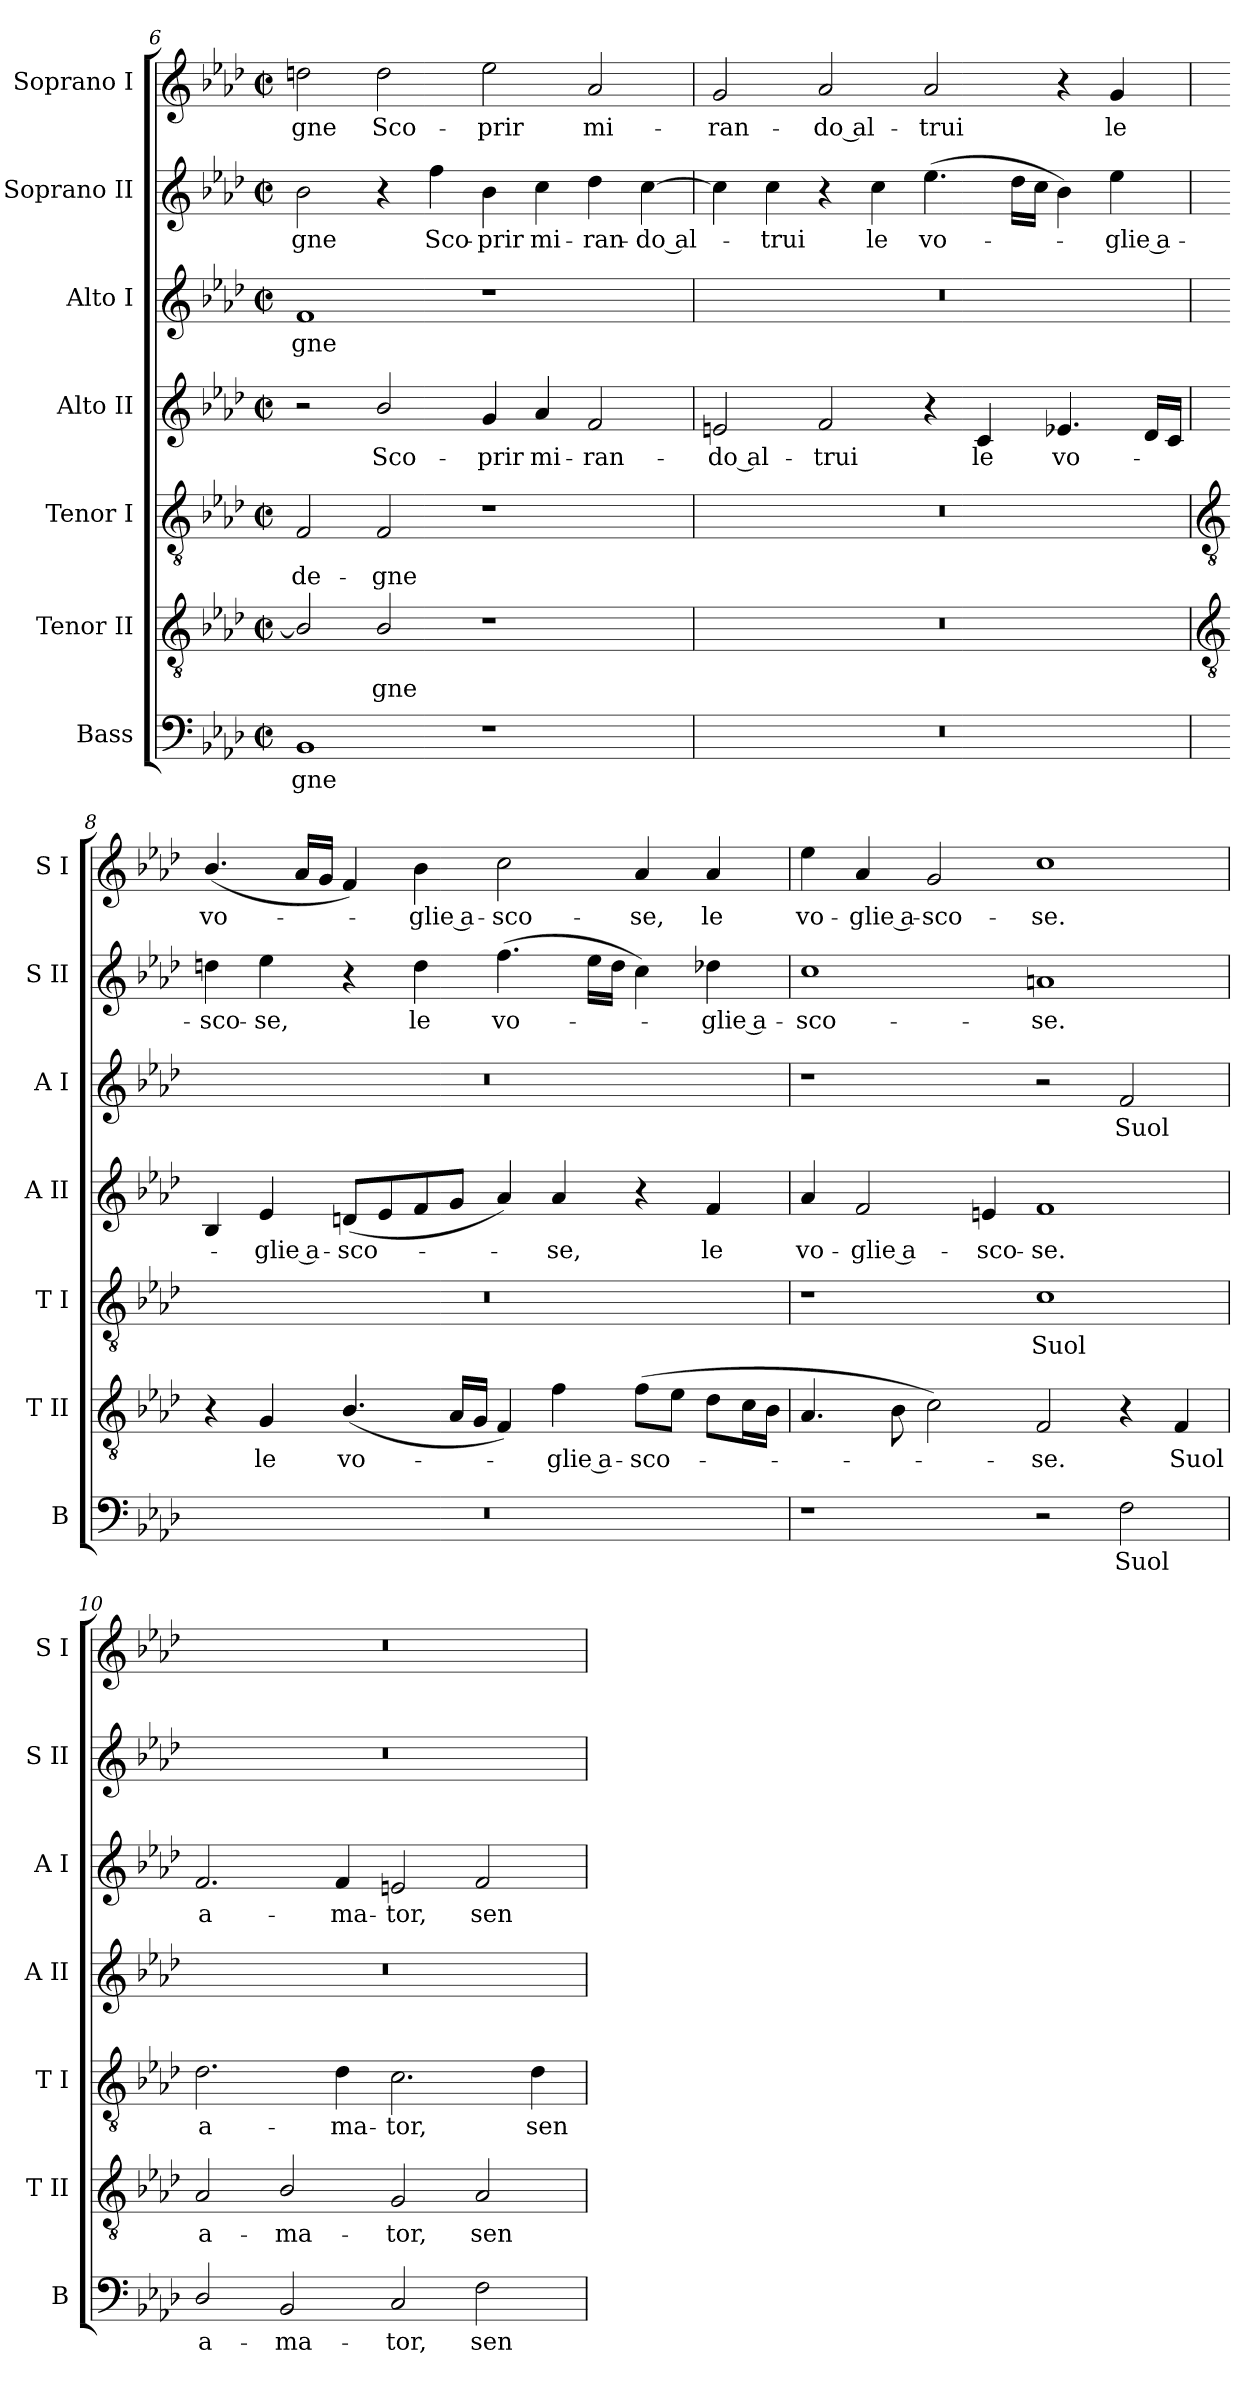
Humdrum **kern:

**kern	**text	**kern	**text	**kern	**text	**kern	**text	**kern	**text	**kern	**text	**kern	**text
*part7	*part7	*part6	*part6	*part5	*part5	*part4	*part4	*part3	*part3	*part2	*part2	*part1	*part1
*staff7	*staff7	*staff6	*staff6	*staff5	*staff5	*staff4	*staff4	*staff3	*staff3	*staff2	*staff2	*staff1	*staff1
*I"Bass	*	*I"Tenor II	*	*I"Tenor I	*	*I"Alto II	*	*I"Alto I	*	*I"Soprano II	*	*I"Soprano I	*
*I'B	*	*I'T II	*	*I'T I	*	*I'A II	*	*I'A I	*	*I'S II	*	*I'S I	*
*clefF4	*	*clefGv2	*	*clefGv2	*	*clefG2	*	*clefG2	*	*clefG2	*	*clefG2	*
*k[b-e-a-d-]	*	*k[b-e-a-d-]	*	*k[b-e-a-d-]	*	*k[b-e-a-d-]	*	*k[b-e-a-d-]	*	*k[b-e-a-d-]	*	*k[b-e-a-d-]	*
*A-:	*	*A-:	*	*A-:	*	*A-:	*	*A-:	*	*A-:	*	*A-:	*
*M4/2	*	*M4/2	*	*M4/2	*	*M4/2	*	*M4/2	*	*M4/2	*	*M4/2	*
*met(c|)	*	*met(c|)	*	*met(c|)	*	*met(c|)	*	*met(c|)	*	*met(c|)	*	*met(c|)	*
=6	=6	=6	=6	=6	=6	=6	=6	=6	=6	=6	=6	=6	=6
!	!LO:LY:b	!	!	!	!LO:LY:b	!	!	!	!LO:LY:b	!	!LO:LY:b	!	!LO:LY:b
1BB-	-gne	2B-/]	.	2F	-de-	2r	.	1f	-gne	2b-	-gne	2ddn	-gne
!	!	!	!LO:LY:b	!	!LO:LY:b	!	!LO:LY:b	!	!	!	!	!	!LO:LY:b
.	.	2B-/	gne	2F	-gne	2b-/	Sco-	.	.	4r	.	2dd	Sco-
!	!	!	!	!	!	!	!	!	!	!	!LO:LY:b	!	!
.	.	.	.	.	.	.	.	.	.	4ff	Sco-	.	.
!	!	!	!	!	!	!	!LO:LY:b	!	!	!	!LO:LY:b	!	!LO:LY:b
1r	.	1r	.	1r	.	4g	-prir	1r	.	4b-	-prir	2ee-	-prir
!	!	!	!	!	!	!	!LO:LY:b	!	!	!	!LO:LY:b	!	!
.	.	.	.	.	.	4a-	mi-	.	.	4cc	mi-	.	.
!	!	!	!	!	!	!	!LO:LY:b	!	!	!	!LO:LY:b	!	!LO:LY:b
.	.	.	.	.	.	2f	-ran-	.	.	4dd-	-ran-	2a-	mi-
!	!	!	!	!	!	!	!	!	!	!	!LO:LY:b	!	!
.	.	.	.	.	.	.	.	.	.	[4cc	-do al-	.	.
=7	=7	=7	=7	=7	=7	=7	=7	=7	=7	=7	=7	=7	=7
!	!	!	!	!	!	!	!LO:LY:b	!	!	!	!	!	!LO:LY:b
0r	.	0r	.	0r	.	2en	-do al-	0r	.	4cc]	.	2g	-ran-
!	!	!	!	!	!	!	!	!	!	!	!LO:LY:b	!	!
.	.	.	.	.	.	.	.	.	.	4cc	trui	.	.
!	!	!	!	!	!	!	!LO:LY:b	!	!	!	!	!	!LO:LY:b
.	.	.	.	.	.	2f	-trui	.	.	4r	.	2a-	-do al-
!	!	!	!	!	!	!	!	!	!	!	!LO:LY:b	!	!
.	.	.	.	.	.	.	.	.	.	4cc	le	.	.
!	!	!	!	!	!	!	!	!	!	!	!LO:LY:b	!	!LO:LY:b
.	.	.	.	.	.	4r	.	.	.	(>4.ee-	vo-	2a-	-trui
!	!	!	!	!	!	!	!LO:LY:b	!	!	!	!	!	!
.	.	.	.	.	.	4c	le	.	.	.	.	.	.
.	.	.	.	.	.	.	.	.	.	16dd-LL	.	.	.
.	.	.	.	.	.	.	.	.	.	16ccJJ	.	.	.
!	!	!	!	!	!	!	!LO:LY:b	!	!	!	!	!	!
.	.	.	.	.	.	4.e-X	vo-	.	.	4b-)	.	4r	.
!	!	!	!	!	!	!	!	!	!	!	!LO:LY:b	!	!LO:LY:b
.	.	.	.	.	.	.	.	.	.	4ee-	glie a-	4g	le
.	.	.	.	.	.	16d-LL	.	.	.	.	.	.	.
.	.	.	.	.	.	16cJJ	.	.	.	.	.	.	.
!!LO:LB:g=z
=8	=8	=8	=8	=8	=8	=8	=8	=8	=8	=8	=8	=8	=8
*	*	*clefGv2	*	*clefGv2	*	*	*	*	*	*	*	*	*
!	!	!	!	!	!	!	!	!	!	!	!LO:LY:b	!	!LO:LY:b
0r	.	4r	.	0r	.	4B-	.	0r	.	4ddn	-sco-	(<4.b-/	vo-
!	!	!	!LO:LY:b	!	!	!	!LO:LY:b	!	!	!	!LO:LY:b	!	!
.	.	4G	le	.	.	4e-	glie a-	.	.	4ee-	-se,	.	.
.	.	.	.	.	.	.	.	.	.	.	.	16a-LL	.
.	.	.	.	.	.	.	.	.	.	.	.	16gJJ	.
!	!	!	!LO:LY:b	!	!	!	!LO:LY:b	!	!	!	!	!	!
.	.	(<4.B-/	vo-	.	.	(<8dnL	-sco-	.	.	4r	.	4f)	.
.	.	.	.	.	.	8e-	.	.	.	.	.	.	.
!	!	!	!	!	!	!	!	!	!	!	!LO:LY:b	!	!LO:LY:b
.	.	.	.	.	.	8f	.	.	.	4dd	le	4b-	glie a-
.	.	16A-LL	.	.	.	8gJ	.	.	.	.	.	.	.
.	.	16GJJ	.	.	.	.	.	.	.	.	.	.	.
!	!	!	!	!	!	!	!	!	!	!	!LO:LY:b	!	!LO:LY:b
.	.	4F)	.	.	.	4a-)	.	.	.	(>4.ff	vo-	2cc	-sco-
!	!	!	!LO:LY:b	!	!	!	!LO:LY:b	!	!	!	!	!	!
.	.	4f	glie a-	.	.	4a-	se,	.	.	.	.	.	.
.	.	.	.	.	.	.	.	.	.	16ee-LL	.	.	.
.	.	.	.	.	.	.	.	.	.	16ddJJ	.	.	.
!	!	!	!LO:LY:b	!	!	!	!	!	!	!	!	!	!LO:LY:b
.	.	(>8fL	-sco-	.	.	4r	.	.	.	4cc)	.	4a-	-se,
.	.	8e-J	.	.	.	.	.	.	.	.	.	.	.
!	!	!	!	!	!	!	!LO:LY:b	!	!	!	!LO:LY:b	!	!LO:LY:b
.	.	8d-L	.	.	.	4f	le	.	.	4dd-X	glie a-	4a-	le
.	.	16cL	.	.	.	.	.	.	.	.	.	.	.
.	.	16B-JJ	.	.	.	.	.	.	.	.	.	.	.
=9	=9	=9	=9	=9	=9	=9	=9	=9	=9	=9	=9	=9	=9
!	!	!	!	!	!	!	!LO:LY:b	!	!	!	!LO:LY:b	!	!LO:LY:b
1r	.	4.A-	.	1r	.	4a-	vo-	1r	.	1cc	-sco-	4ee-	vo-
!	!	!	!	!	!	!	!LO:LY:b	!	!	!	!	!	!LO:LY:b
.	.	.	.	.	.	2f	-glie a-	.	.	.	.	4a-	-glie a-
.	.	8B-	.	.	.	.	.	.	.	.	.	.	.
!	!	!	!	!	!	!	!	!	!	!	!	!	!LO:LY:b
.	.	2c)	.	.	.	.	.	.	.	.	.	2g	-sco-
!	!	!	!	!	!	!	!LO:LY:b	!	!	!	!	!	!
.	.	.	.	.	.	4en	-sco-	.	.	.	.	.	.
!	!	!	!LO:LY:b	!	!LO:LY:b	!	!LO:LY:b	!	!	!	!LO:LY:b	!	!LO:LY:b
2r	.	2F	se.	1c	Suol	1f	-se.	2r	.	1an	-se.	1cc	-se.
!	!LO:LY:b	!	!	!	!	!	!	!	!LO:LY:b	!	!	!	!
2F	Suol	4r	.	.	.	.	.	2f	Suol	.	.	.	.
!	!	!	!LO:LY:b	!	!	!	!	!	!	!	!	!	!
.	.	4F	Suol	.	.	.	.	.	.	.	.	.	.
=10	=10	=10	=10	=10	=10	=10	=10	=10	=10	=10	=10	=10	=10
!	!LO:LY:b	!	!LO:LY:b	!	!LO:LY:b	!	!	!	!LO:LY:b	!	!	!	!
2D-/	a-	2A-	a-	2.d-	a-	0r	.	2.f	a-	0r	.	0r	.
!	!LO:LY:b	!	!LO:LY:b	!	!	!	!	!	!	!	!	!	!
2BB-	-ma-	2B-/	-ma-	.	.	.	.	.	.	.	.	.	.
!	!	!	!	!	!LO:LY:b	!	!	!	!LO:LY:b	!	!	!	!
.	.	.	.	4d-	-ma-	.	.	4f	-ma-	.	.	.	.
!	!LO:LY:b	!	!LO:LY:b	!	!LO:LY:b	!	!	!	!LO:LY:b	!	!	!	!
2C	-tor,	2G	-tor,	2.c	-tor,	.	.	2en	-tor,	.	.	.	.
!	!LO:LY:b	!	!LO:LY:b	!	!	!	!	!	!LO:LY:b	!	!	!	!
2F	sen-	2A-	sen-	.	.	.	.	2f	sen-	.	.	.	.
!	!	!	!	!	!LO:LY:b	!	!	!	!	!	!	!	!
.	.	.	.	4d-	sen-	.	.	.	.	.	.	.	.
=	=	=	=	=	=	=	=	=	=	=	=	=	=
*-	*-	*-	*-	*-	*-	*-	*-	*-	*-	*-	*-	*-	*-
